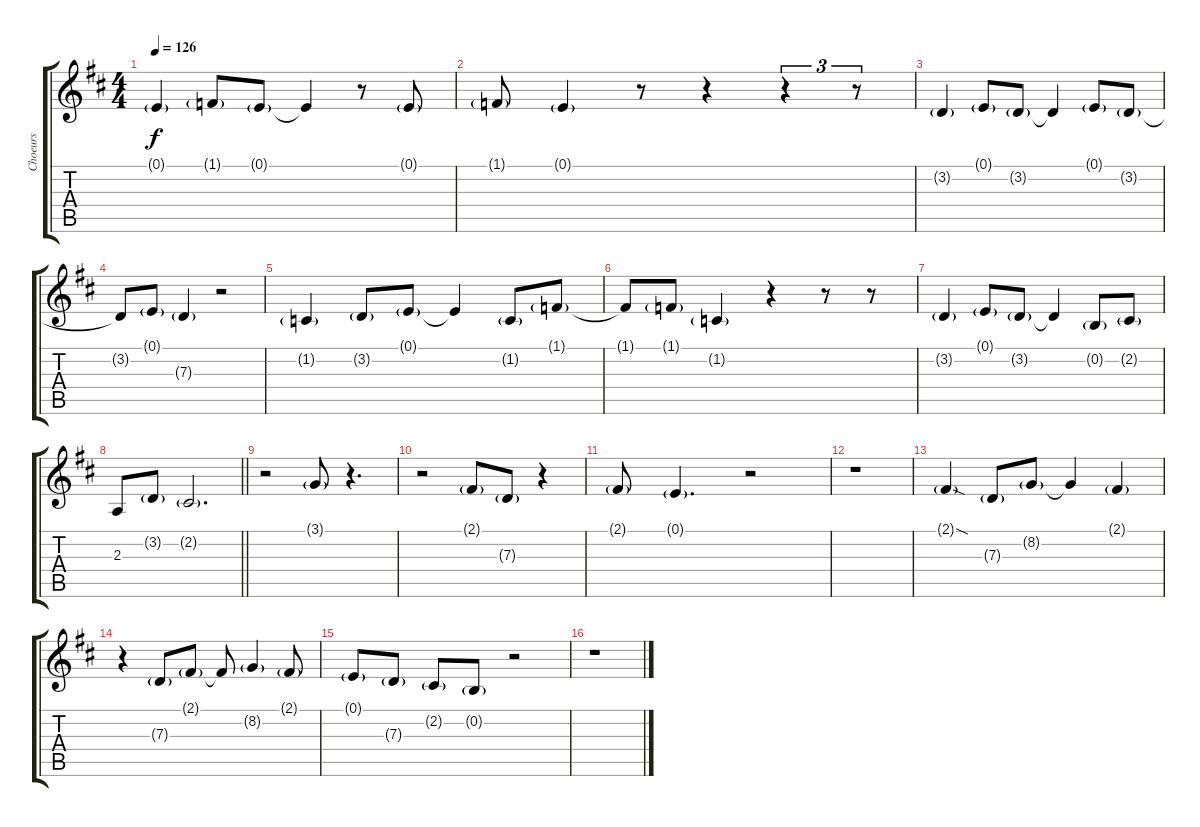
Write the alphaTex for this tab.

\track ("Choeurs" "Choeurs") {instrument flute}
\staff {score tabs}
\tuning (E4 B3 G3 D3 A2 E2) {hide}
\ts (4 4)
\tempo 126
\clef g2
\ks d
0.1{g}.4{dy f} 1.1{g}.8 0.1{g}.8 0.1{t}.4 r.8 0.1{g}.8 |
1.1{g}.8 0.1{g}.4 r.8 r.4 r.4{tu (3 2)} r.8{tu (3 2)} |
3.2{g}.4 0.1{g}.8 3.2{g}.8 3.2{t}.4 0.1{g}.8 3.2{g}.8 |
3.2{t}.8 0.1{g}.8 7.3{g}.4 r.2 |
1.2{g}.4 3.2{g}.8 0.1{g}.8 0.1{t}.4 1.2{g}.8 1.1{g}.8 |
1.1{t}.8 1.1{g}.8 1.2{g}.4 r.4 r.8 r.8 |
3.2{g}.4 0.1{g}.8 3.2{g}.8 3.2{t}.4 0.2{g}.8 2.2{g}.8 |
\barLineRight lightlight
2.3.8 3.2{g}.8 2.2{g}.2{d} |
r.2 3.1{g}.8 r.4{d} |
r.2 2.1{g}.8 7.3{g}.8 r.4 |
2.1{g}.8 0.1{g}.4{d} r.2 |
r.1 |
2.1{sod g}.4 7.3{g}.8 8.2{g}.8 8.2{t}.4 2.1{g}.4 |
r.4 7.3{g}.8 2.1{g}.8 2.1{t}.8 8.2{g}.4 2.1{g}.8 |
0.1{g}.8 7.3{g}.8 2.2{g}.8 0.2{g}.8 r.2 |
r.1
